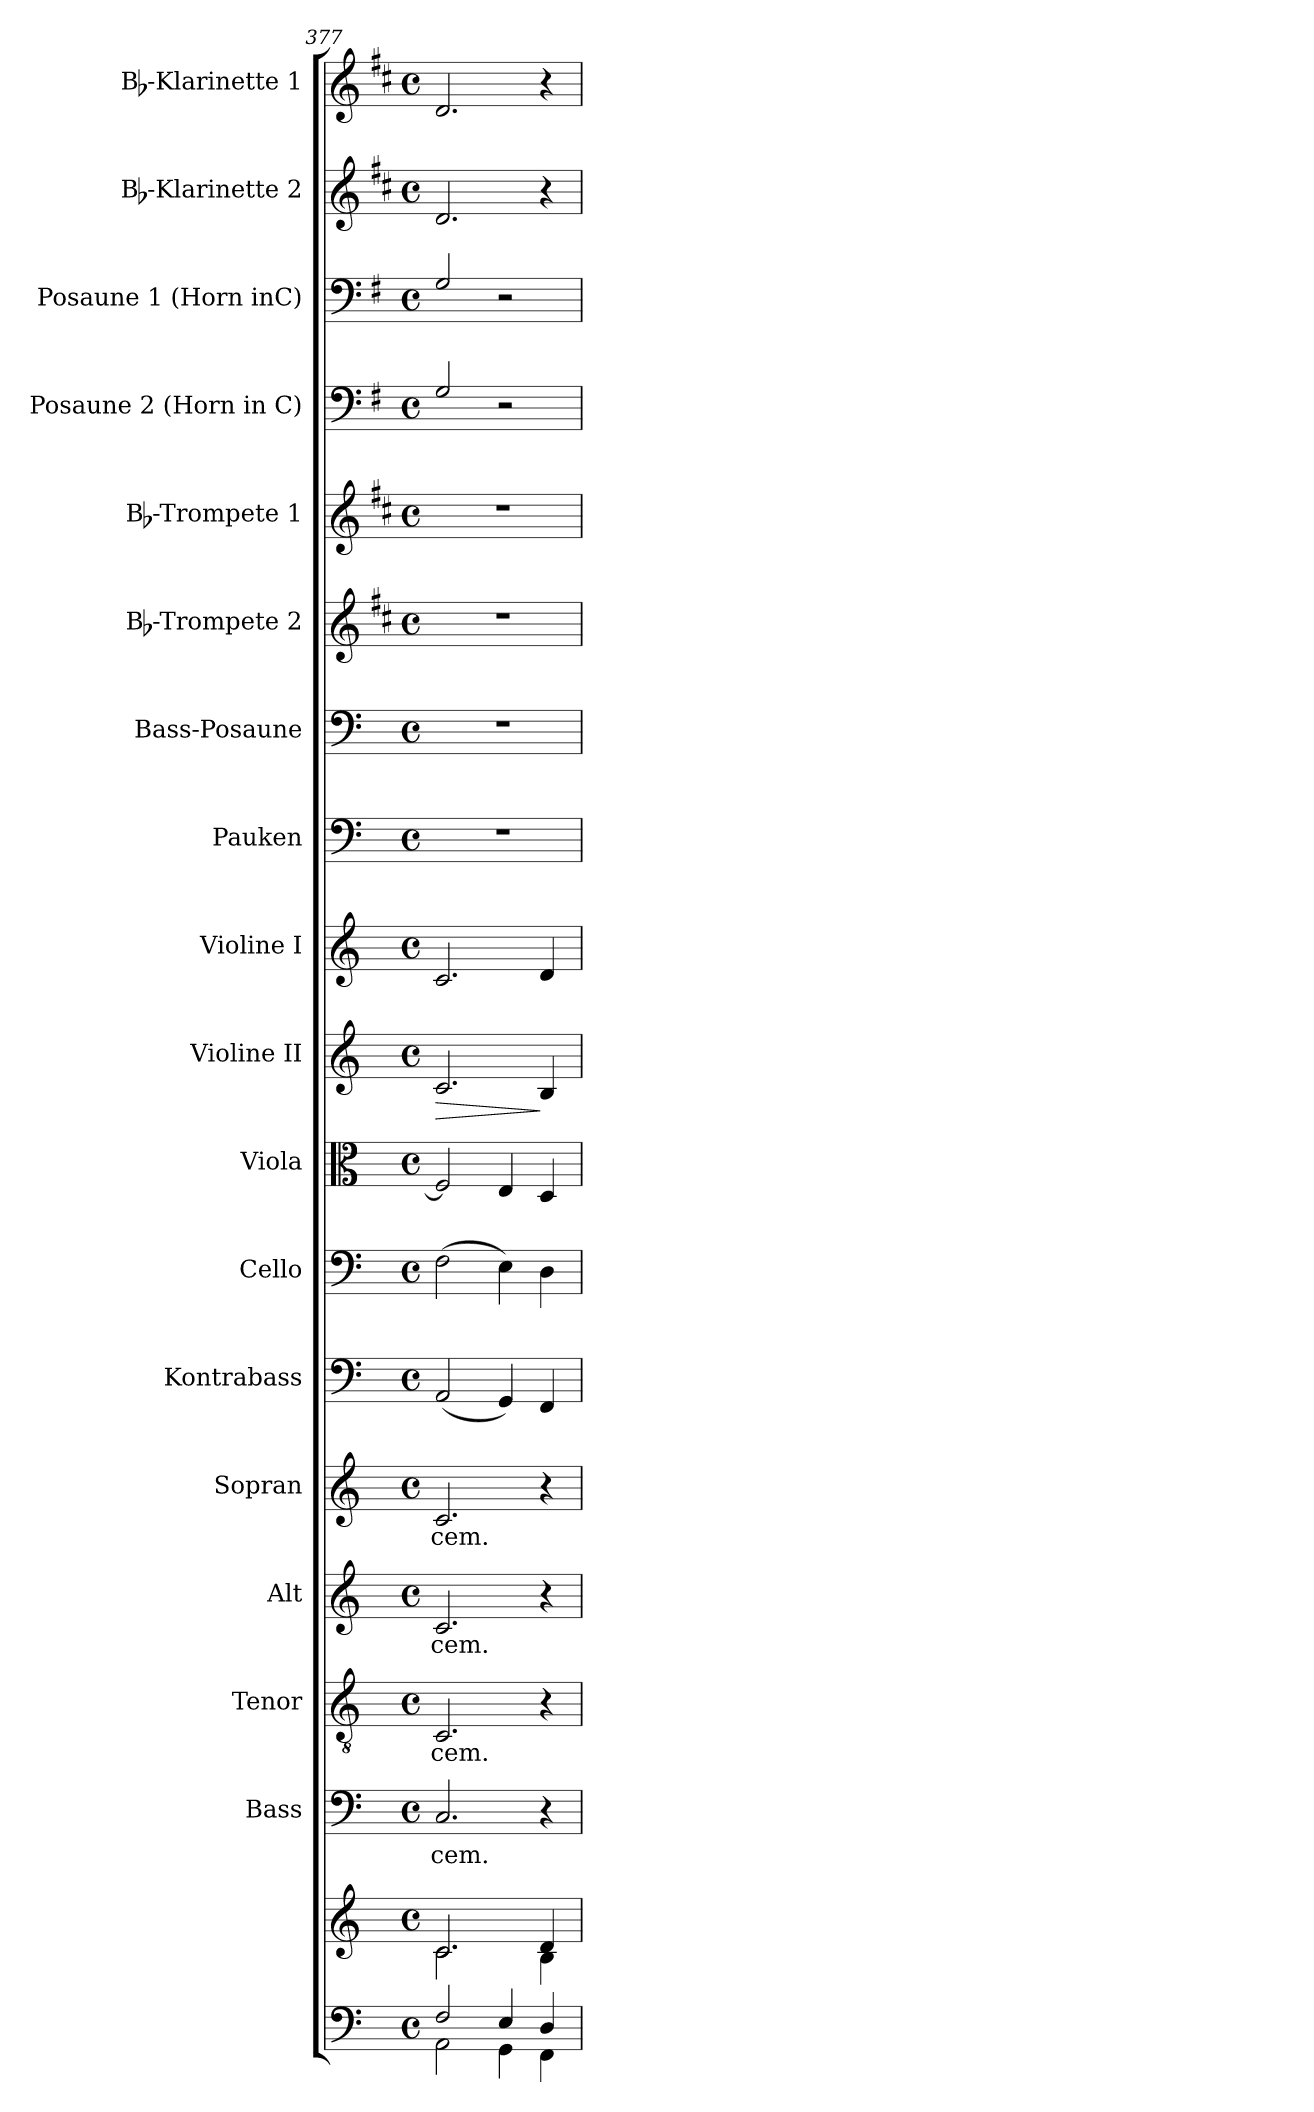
**kern	**kern	**kern	**text	**kern	**text	**kern	**text	**kern	**text	**kern	**kern	**kern	**kern	**dynam	**kern	**kern	**kern	**kern	**kern	**kern	**kern	**kern	**kern
*part18	*part18	*part17	*part17	*part16	*part16	*part15	*part15	*part14	*part14	*part13	*part12	*part11	*part10	*part10	*part9	*part8	*part7	*part6	*part5	*part4	*part3	*part2	*part1
*staff19	*staff18	*staff17	*staff17	*staff16	*staff16	*staff15	*staff15	*staff14	*staff14	*staff13	*staff12	*staff11	*staff10	*staff10	*staff9	*staff8	*staff7	*staff6	*staff5	*staff4	*staff3	*staff2	*staff1
*	*	*I"Bass	*	*I"Tenor	*	*I"Alt	*	*I"Sopran	*	*I"Kontrabass	*I"Cello	*I"Viola	*I"Violine II	*	*I"Violine I	*I"Pauken	*I"Bass-Posaune	*I"Bb-Trompete 2	*I"Bb-Trompete 1	*I"Posaune 2 (Horn in C)	*I"Posaune 1 (Horn inC)	*I"Bb-Klarinette 2	*I"Bb-Klarinette 1
*	*	*I'B.	*	*I'T.	*	*I'A.	*	*I'S.	*	*I'Kb.	*	*I'Vla.	*I'Vl. II	*	*I'Vl. I	*I'Pk.	*I'B-Pos.	*I'Bb Trp. 2	*I'Bb Trp. 1	*I'Pos. 2	*I'Pos. 1	*I'Bb Kl. 2	*I'Bb Kl. 1
*clefF4	*clefG2	*clefF4	*	*clefGv2	*	*clefG2	*	*clefG2	*	*clefF4	*clefF4	*clefC3	*clefG2	*	*clefG2	*clefF4	*clefF4	*clefG2	*clefG2	*clefF4	*clefF4	*clefG2	*clefG2
*	*	*	*	*	*	*	*	*	*	*ITrd7c12	*	*	*	*	*	*	*	*ITrd1c2	*ITrd1c2	*ITrd4c7	*ITrd4c7	*ITrd1c2	*ITrd1c2
*k[]	*k[]	*k[]	*	*k[]	*	*k[]	*	*k[]	*	*k[]	*k[]	*k[]	*k[]	*	*k[]	*k[]	*k[]	*k[]	*k[]	*k[]	*k[]	*k[]	*k[]
*C:	*C:	*C:	*	*C:	*	*C:	*	*C:	*	*C:	*C:	*C:	*C:	*	*C:	*C:	*C:	*C:	*C:	*C:	*C:	*C:	*C:
*M4/4	*M4/4	*M4/4	*	*M4/4	*	*M4/4	*	*M4/4	*	*M4/4	*M4/4	*M4/4	*M4/4	*	*M4/4	*M4/4	*M4/4	*M4/4	*M4/4	*M4/4	*M4/4	*M4/4	*M4/4
*met(c)	*met(c)	*met(c)	*	*met(c)	*	*met(c)	*	*met(c)	*	*met(c)	*met(c)	*met(c)	*met(c)	*	*met(c)	*met(c)	*met(c)	*met(c)	*met(c)	*met(c)	*met(c)	*met(c)	*met(c)
=377	=377	=377	=377	=377	=377	=377	=377	=377	=377	=377	=377	=377	=377	=377	=377	=377	=377	=377	=377	=377	=377	=377	=377
*^	*^	*	*	*	*	*	*	*	*	*	*	*	*	*	*	*	*	*	*	*	*	*	*
!	!	!	!	!	!LO:LY:b	!	!LO:LY:b	!	!LO:LY:b	!	!LO:LY:b	!	!	!	!	!LO:HP:b	!	!	!	!	!	!	!	!	!
2F/	2AA\	2.c/	2.c\	2.C/	-cem.	2.C/	-cem.	2.c/	-cem.	2.c/	-cem.	(<2AAA/	(>2F\	2F/]	2.c/	>	2.c/	1r	1r	1r	1r	2C/	2C/	2.c/	2.c/
4E/	4GG\	.	.	.	.	.	.	.	.	.	.	4GGG/)	4E\)	4E/	.	.	.	.	.	.	.	2r	2r	.	.
4D/	4FF\	4d/	4B\	4r	.	4r	.	4r	.	4r	.	4FFF/	4D\	4D/	4B/	]	4d/	.	.	.	.	.	.	4r	4r
*v	*v	*	*	*	*	*	*	*	*	*	*	*	*	*	*	*	*	*	*	*	*	*	*	*	*
*	*v	*v	*	*	*	*	*	*	*	*	*	*	*	*	*	*	*	*	*	*	*	*	*	*
=	=	=	=	=	=	=	=	=	=	=	=	=	=	=	=	=	=	=	=	=	=	=	=
*-	*-	*-	*-	*-	*-	*-	*-	*-	*-	*-	*-	*-	*-	*-	*-	*-	*-	*-	*-	*-	*-	*-	*-
